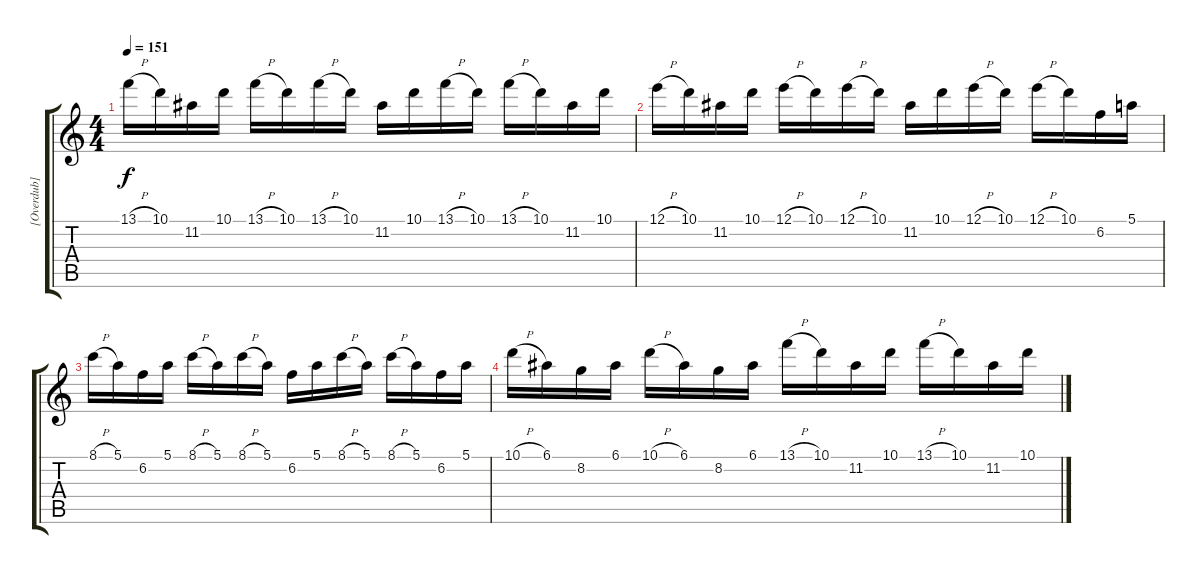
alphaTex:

\track ("[Overdub]" "[Overdub]") {instrument distortionguitar}
\staff {score tabs}
\tuning (E4 B3 G3 D3 A2 E2) {hide}
\ts (4 4)
\tempo 151
\clef g2
\ks c
13.1{h}.16{dy f} 10.1.16 11.2.16 10.1.16 13.1{h}.16 10.1.16 13.1{h}.16 10.1.16 11.2.16 10.1.16 13.1{h}.16 10.1.16 13.1{h}.16 10.1.16 11.2.16 10.1.16 |
12.1{h}.16 10.1.16 11.2.16 10.1.16 12.1{h}.16 10.1.16 12.1{h}.16 10.1.16 11.2.16 10.1.16 12.1{h}.16 10.1.16 12.1{h}.16 10.1.16 6.2.16 5.1.16 |
8.1{h}.16 5.1.16 6.2.16 5.1.16 8.1{h}.16 5.1.16 8.1{h}.16 5.1.16 6.2.16 5.1.16 8.1{h}.16 5.1.16 8.1{h}.16 5.1.16 6.2.16 5.1.16 |
10.1{h}.16 6.1.16 8.2.16 6.1.16 10.1{h}.16 6.1.16 8.2.16 6.1.16 13.1{h}.16 10.1.16 11.2.16 10.1.16 13.1{h}.16 10.1.16 11.2.16 10.1.16
